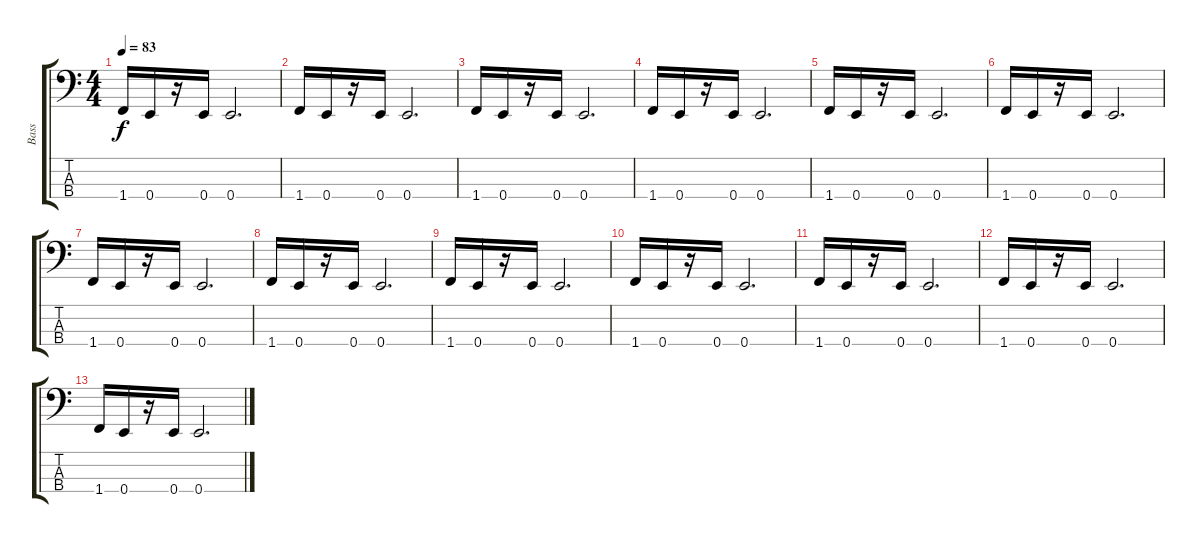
\track ("Bass" "Bass") {instrument electricbassfinger}
\staff {score tabs}
\tuning (G2 D2 A1 E1) {hide}
\ts (4 4)
\tempo 83
\clef f4
\ks c
1.4.16{dy f} 0.4.16 r.16 0.4.16 0.4.2{d} |
1.4.16 0.4.16 r.16 0.4.16 0.4.2{d} |
1.4.16 0.4.16 r.16 0.4.16 0.4.2{d} |
1.4.16 0.4.16 r.16 0.4.16 0.4.2{d} |
1.4.16 0.4.16 r.16 0.4.16 0.4.2{d} |
1.4.16 0.4.16 r.16 0.4.16 0.4.2{d} |
1.4.16 0.4.16 r.16 0.4.16 0.4.2{d} |
1.4.16 0.4.16 r.16 0.4.16 0.4.2{d} |
1.4.16 0.4.16 r.16 0.4.16 0.4.2{d} |
1.4.16 0.4.16 r.16 0.4.16 0.4.2{d} |
1.4.16 0.4.16 r.16 0.4.16 0.4.2{d} |
1.4.16 0.4.16 r.16 0.4.16 0.4.2{d} |
1.4.16 0.4.16 r.16 0.4.16 0.4.2{d}
